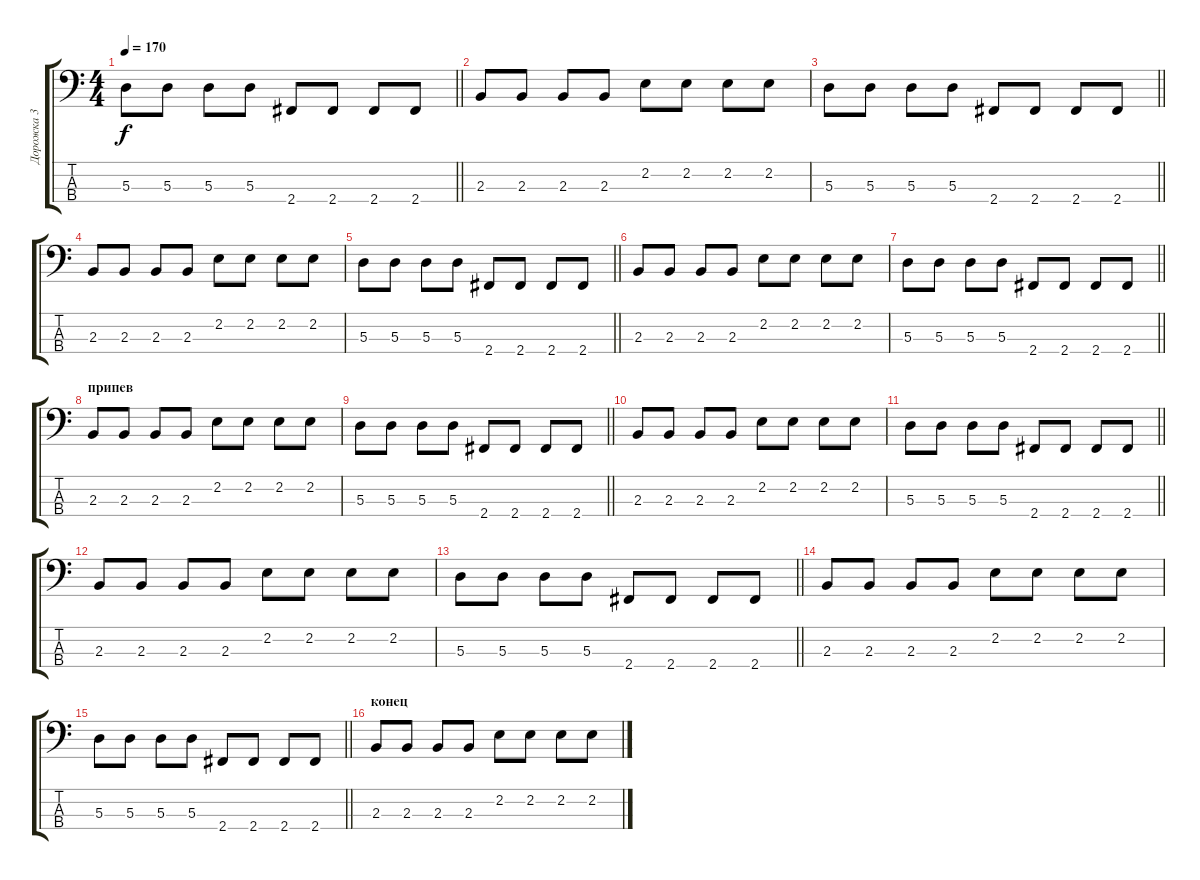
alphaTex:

\track ("Дорожка 3" "Дорожка 3") {instrument electricbassfinger}
\staff {score tabs}
\tuning (G2 D2 A1 E1) {hide}
\ts (4 4)
\tempo 170
\clef f4
\barLineRight lightlight
\ks c
5.3.8{dy f} 5.3.8 5.3.8 5.3.8 2.4.8 2.4.8 2.4.8 2.4.8 |
2.3.8 2.3.8 2.3.8 2.3.8 2.2.8 2.2.8 2.2.8 2.2.8 |
\barLineRight lightlight
5.3.8 5.3.8 5.3.8 5.3.8 2.4.8 2.4.8 2.4.8 2.4.8 |
2.3.8 2.3.8 2.3.8 2.3.8 2.2.8 2.2.8 2.2.8 2.2.8 |
\barLineRight lightlight
5.3.8 5.3.8 5.3.8 5.3.8 2.4.8 2.4.8 2.4.8 2.4.8 |
2.3.8 2.3.8 2.3.8 2.3.8 2.2.8 2.2.8 2.2.8 2.2.8 |
\barLineRight lightlight
5.3.8 5.3.8 5.3.8 5.3.8 2.4.8 2.4.8 2.4.8 2.4.8 |
\section ("" "припев")
2.3.8 2.3.8 2.3.8 2.3.8 2.2.8 2.2.8 2.2.8 2.2.8 |
\barLineRight lightlight
5.3.8 5.3.8 5.3.8 5.3.8 2.4.8 2.4.8 2.4.8 2.4.8 |
2.3.8 2.3.8 2.3.8 2.3.8 2.2.8 2.2.8 2.2.8 2.2.8 |
\barLineRight lightlight
5.3.8 5.3.8 5.3.8 5.3.8 2.4.8 2.4.8 2.4.8 2.4.8 |
2.3.8 2.3.8 2.3.8 2.3.8 2.2.8 2.2.8 2.2.8 2.2.8 |
\barLineRight lightlight
5.3.8 5.3.8 5.3.8 5.3.8 2.4.8 2.4.8 2.4.8 2.4.8 |
2.3.8 2.3.8 2.3.8 2.3.8 2.2.8 2.2.8 2.2.8 2.2.8 |
\barLineRight lightlight
5.3.8 5.3.8 5.3.8 5.3.8 2.4.8 2.4.8 2.4.8 2.4.8 |
\section ("" "конец")
2.3.8 2.3.8 2.3.8 2.3.8 2.2.8 2.2.8 2.2.8 2.2.8
